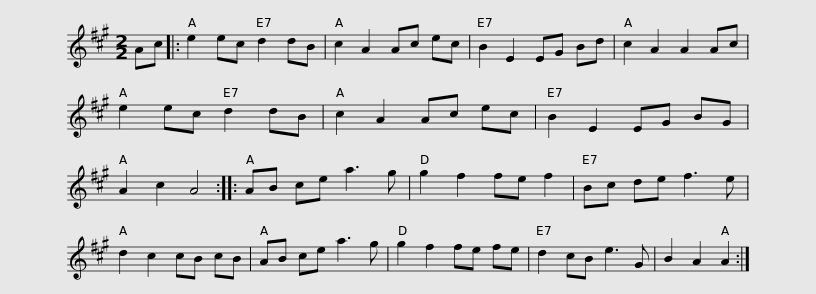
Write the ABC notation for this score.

X:1
L:1/8
M:2/2
I:linebreak $
K:A
V:1 treble
V:1
 Ac |: e2 ec d2 dB | c2 A2 Ac ec | B2 E2 EG Bd | c2 A2 A2 Ac | %5
 e2 ec d2 dB | c2 A2 Ac ec |$ B2 E2 EG BG | A2 c2 A4 :: AB ce a3 g | %10
 g2 f2 fe f2 | Bc de f3 e | d2 c2 cB cB | AB ce a3 g |$ g2 f2 fe fe | %15
 d2 cB e3 G | B2 A2 A2 :| %17
